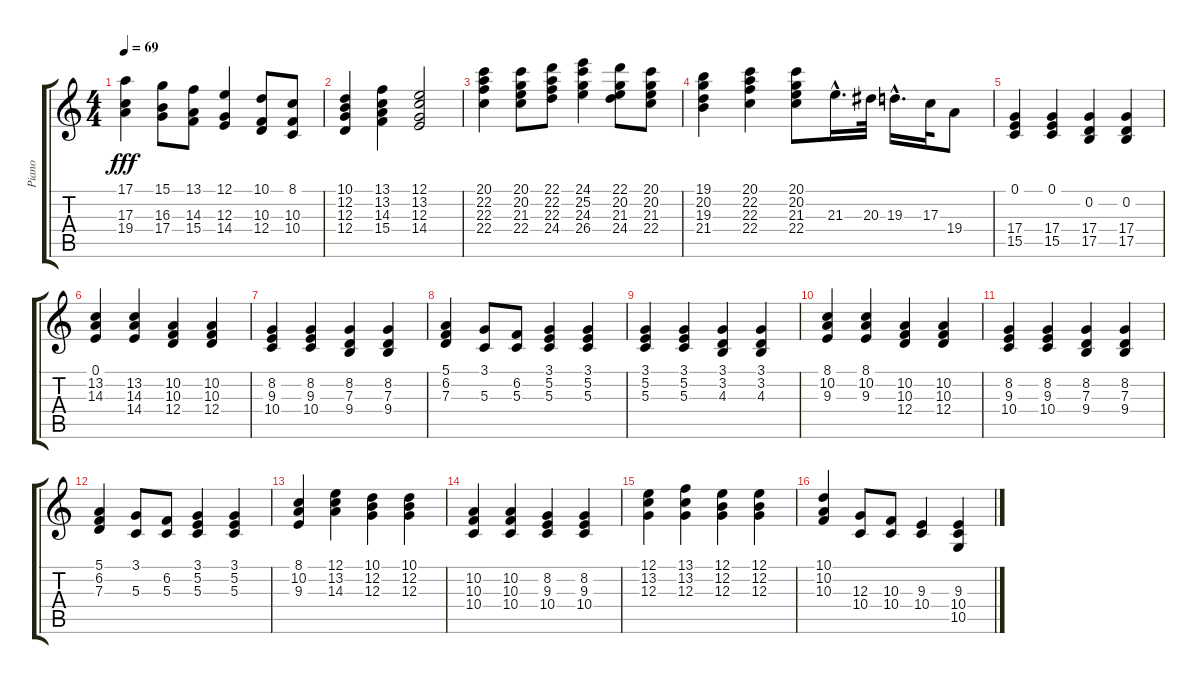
\track ("Piano" "Piano") {instrument acousticgrandpiano}
\staff {score tabs}
\tuning (E4 B3 G3 D3 A2 E2) {hide}
\ts (4 4)
\tempo 69
\clef g2
\ks c
(17.1 17.3 19.4).4{dy fff} (15.1 16.3 17.4).8 (13.1 14.3 15.4).8 (12.1 12.3 14.4).4 (10.1 10.3 12.4).8 (8.1 10.3 10.4).8 |
(10.1 12.2 12.3 12.4).4 (13.1 13.2 14.3 15.4).4 (12.1 13.2 12.3 14.4).2 |
(20.1 22.2 22.3 22.4).4 (20.1 20.2 21.3 22.4).8 (22.1 22.2 22.3 24.4).8 (24.1 25.2 24.3 26.4).4 (22.1 20.2 21.3 24.4).8 (20.1 20.2 21.3 22.4).8 |
(19.1 20.2 19.3 21.4).4 (20.1 22.2 22.3 22.4).4 (20.1 20.2 21.3 22.4).8 21.3{hac}.16{d} 20.3.32 19.3{hac}.16{d} 17.3.32 19.4.8 |
(0.1 17.4 15.5).4 (0.1 17.4 15.5).4 (0.2 17.4 17.5).4 (0.2 17.4 17.5).4 |
(0.1 13.2 14.3).4 (13.2 14.3 14.4).4 (10.2 10.3 12.4).4 (10.2 10.3 12.4).4 |
(8.2 9.3 10.4).4 (8.2 9.3 10.4).4 (8.2 7.3 9.4).4 (8.2 7.3 9.4).4 |
(5.1 6.2 7.3).4 (3.1 5.3).8 (6.2 5.3).8 (3.1 5.2 5.3).4 (3.1 5.2 5.3).4 |
(3.1 5.2 5.3).4 (3.1 5.2 5.3).4 (3.1 3.2 4.3).4 (3.1 3.2 4.3).4 |
(8.1 10.2 9.3).4 (8.1 10.2 9.3).4 (10.2 10.3 12.4).4 (10.2 10.3 12.4).4 |
(8.2 9.3 10.4).4 (8.2 9.3 10.4).4 (8.2 7.3 9.4).4 (8.2 7.3 9.4).4 |
(5.1 6.2 7.3).4 (3.1 5.3).8 (6.2 5.3).8 (3.1 5.2 5.3).4 (3.1 5.2 5.3).4 |
(8.1 10.2 9.3).4 (12.1 13.2 14.3).4 (10.1 12.2 12.3).4 (10.1 12.2 12.3).4 |
(10.2 10.3 10.4).4 (10.2 10.3 10.4).4 (8.2 9.3 10.4).4 (8.2 9.3 10.4).4 |
(12.1 13.2 12.3).4 (13.1 13.2 12.3).4 (12.1 12.2 12.3).4 (12.1 12.2 12.3).4 |
(10.1 10.2 10.3).4 (12.3 10.4).8 (10.3 10.4).8 (9.3 10.4).4 (9.3 10.4 10.5).4
